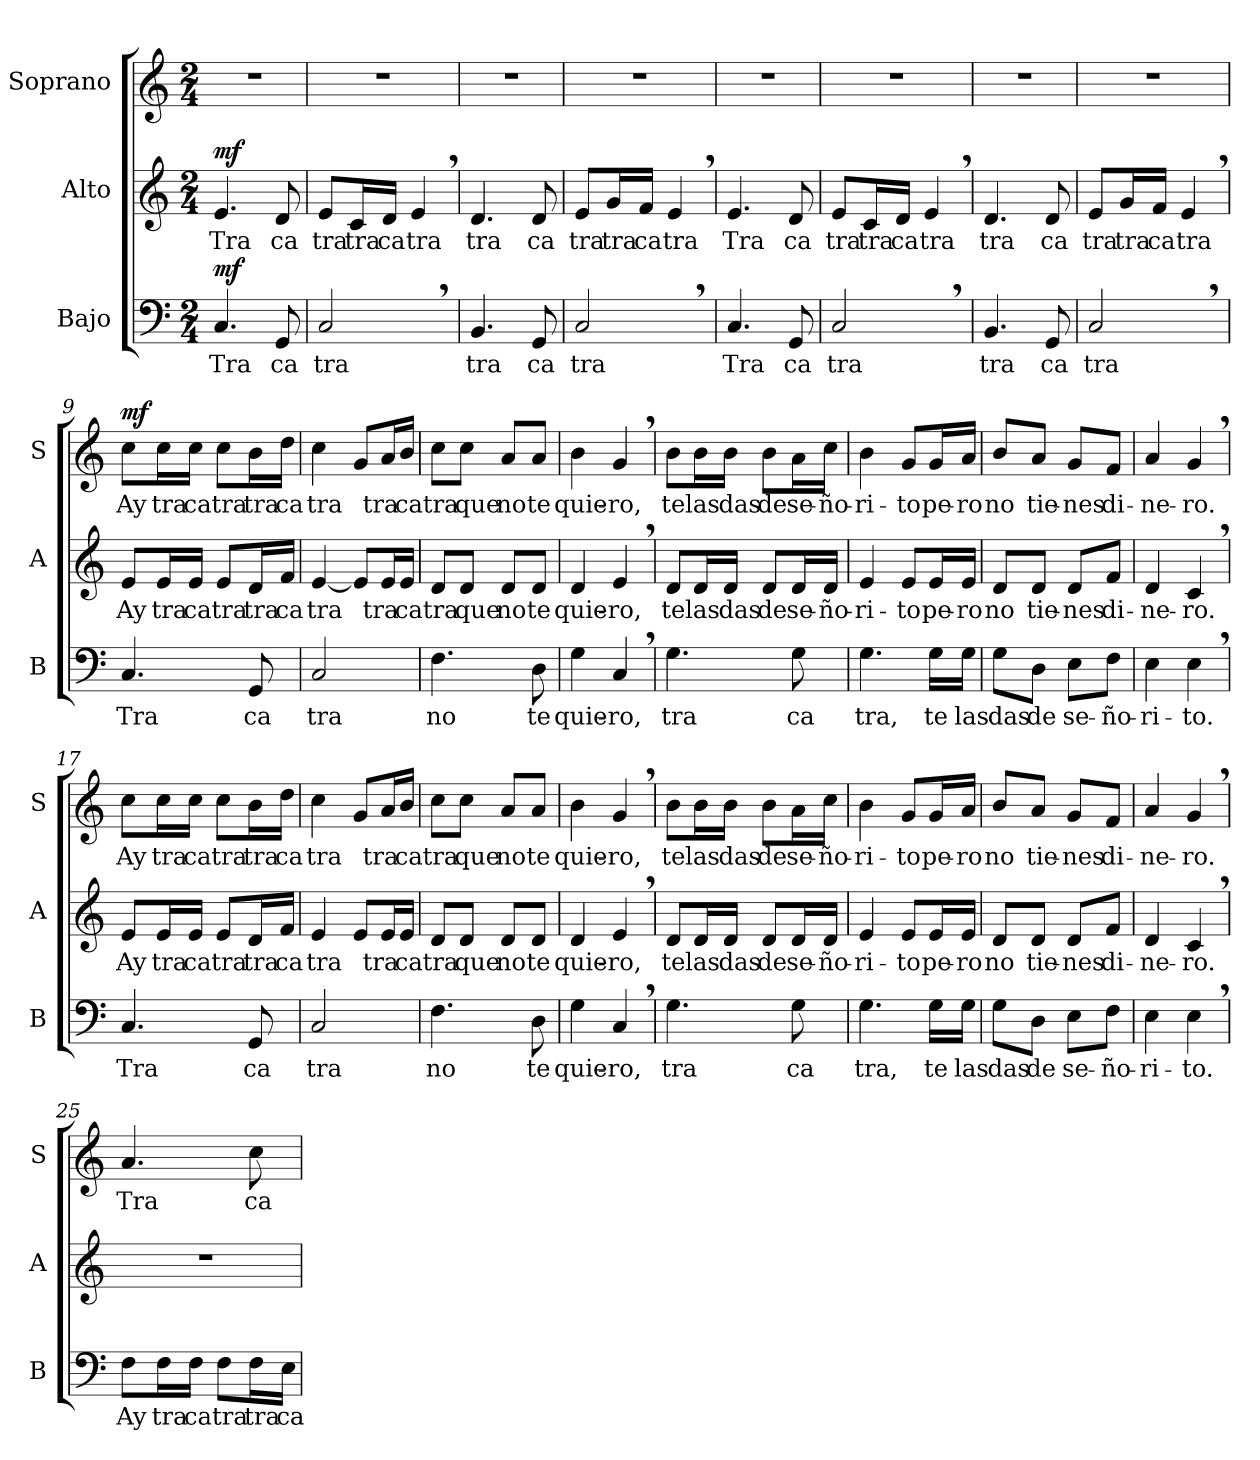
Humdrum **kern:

**kern	**text	**dynam	**kern	**text	**dynam	**kern	**text	**dynam
*part3	*part3	*part3	*part2	*part2	*part2	*part1	*part1	*part1
*staff3	*staff3	*staff3	*staff2	*staff2	*staff2	*staff1	*staff1	*staff1
*I"Bajo	*	*	*I"Alto	*	*	*I"Soprano	*	*
*I'B	*	*	*I'A	*	*	*I'S	*	*
*clefF4	*	*	*clefG2	*	*	*clefG2	*	*
*k[]	*	*	*k[]	*	*	*k[]	*	*
*C:	*	*	*C:	*	*	*C:	*	*
*M2/4	*	*	*M2/4	*	*	*M2/4	*	*
*MM84	*	*	*MM84	*	*	*MM84	*	*
=1	=1	=1	=1	=1	=1	=1	=1	=1
!	!LO:LY:b	!LO:DY:a	!	!LO:LY:b	!LO:DY:a	!	!	!
4.C/	Tra	mf	4.e/	Tra	mf	2r	.	.
!	!LO:LY:b	!	!	!LO:LY:b	!	!	!	!
8GG/	ca	.	8d/	ca	.	.	.	.
=2	=2	=2	=2	=2	=2	=2	=2	=2
!	!LO:LY:b	!	!	!LO:LY:b	!	!	!	!
2C,>/	tra	.	8e/L	tra	.	2r	.	.
!	!	!	!	!LO:LY:b	!	!	!	!
.	.	.	16c/L	tra	.	.	.	.
!	!	!	!	!LO:LY:b	!	!	!	!
.	.	.	16d/JJ	ca	.	.	.	.
!	!	!	!	!LO:LY:b	!	!	!	!
.	.	.	4e,>/	tra	.	.	.	.
=3	=3	=3	=3	=3	=3	=3	=3	=3
!	!LO:LY:b	!	!	!LO:LY:b	!	!	!	!
4.BB/	tra	.	4.d/	tra	.	2r	.	.
!	!LO:LY:b	!	!	!LO:LY:b	!	!	!	!
8GG/	ca	.	8d/	ca	.	.	.	.
=4	=4	=4	=4	=4	=4	=4	=4	=4
!	!LO:LY:b	!	!	!LO:LY:b	!	!	!	!
2C,>/	tra	.	8e/L	tra	.	2r	.	.
!	!	!	!	!LO:LY:b	!	!	!	!
.	.	.	16g/L	tra	.	.	.	.
!	!	!	!	!LO:LY:b	!	!	!	!
.	.	.	16f/JJ	ca	.	.	.	.
!	!	!	!	!LO:LY:b	!	!	!	!
.	.	.	4e,>/	tra	.	.	.	.
!!LO:LB:g=z
=5	=5	=5	=5	=5	=5	=5	=5	=5
!	!LO:LY:b	!	!	!LO:LY:b	!	!	!	!
4.C/	Tra	.	4.e/	Tra	.	2r	.	.
!	!LO:LY:b	!	!	!LO:LY:b	!	!	!	!
8GG/	ca	.	8d/	ca	.	.	.	.
=6	=6	=6	=6	=6	=6	=6	=6	=6
!	!LO:LY:b	!	!	!LO:LY:b	!	!	!	!
2C,>/	tra	.	8e/L	tra	.	2r	.	.
!	!	!	!	!LO:LY:b	!	!	!	!
.	.	.	16c/L	tra	.	.	.	.
!	!	!	!	!LO:LY:b	!	!	!	!
.	.	.	16d/JJ	ca	.	.	.	.
!	!	!	!	!LO:LY:b	!	!	!	!
.	.	.	4e,>/	tra	.	.	.	.
=7	=7	=7	=7	=7	=7	=7	=7	=7
!	!LO:LY:b	!	!	!LO:LY:b	!	!	!	!
4.BB/	tra	.	4.d/	tra	.	2r	.	.
!	!LO:LY:b	!	!	!LO:LY:b	!	!	!	!
8GG/	ca	.	8d/	ca	.	.	.	.
=8	=8	=8	=8	=8	=8	=8	=8	=8
!	!LO:LY:b	!	!	!LO:LY:b	!	!	!	!
2C,>/	tra	.	8e/L	tra	.	2r	.	.
!	!	!	!	!LO:LY:b	!	!	!	!
.	.	.	16g/L	tra	.	.	.	.
!	!	!	!	!LO:LY:b	!	!	!	!
.	.	.	16f/JJ	ca	.	.	.	.
!	!	!	!	!LO:LY:b	!	!	!	!
.	.	.	4e,>/	tra	.	.	.	.
!!LO:LB:g=z
=9	=9	=9	=9	=9	=9	=9	=9	=9
!	!LO:LY:b	!	!	!LO:LY:b	!	!	!LO:LY:b	!LO:DY:a
4.C/	Tra	.	8e/L	Ay	.	8cc\L	Ay	mf
!	!	!	!	!LO:LY:b	!	!	!LO:LY:b	!
.	.	.	16e/L	tra	.	16cc\L	tra	.
!	!	!	!	!LO:LY:b	!	!	!LO:LY:b	!
.	.	.	16e/JJ	ca	.	16cc\JJ	ca	.
!	!	!	!	!LO:LY:b	!	!	!LO:LY:b	!
.	.	.	8e/L	tra	.	8cc\L	tra	.
!	!LO:LY:b	!	!	!LO:LY:b	!	!	!LO:LY:b	!
8GG/	ca	.	16d/L	tra	.	16b\L	tra	.
!	!	!	!	!LO:LY:b	!	!	!LO:LY:b	!
.	.	.	16f/JJ	ca	.	16dd\JJ	ca	.
=10	=10	=10	=10	=10	=10	=10	=10	=10
!	!LO:LY:b	!	!	!LO:LY:b	!	!	!LO:LY:b	!
2C/	tra	.	[4e/	tra	.	4cc\	tra	.
.	.	.	8e/L]	.	.	8g/L	.	.
!	!	!	!	!LO:LY:b	!	!	!LO:LY:b	!
.	.	.	16e/L	tra	.	16a/L	tra	.
!	!	!	!	!LO:LY:b	!	!	!LO:LY:b	!
.	.	.	16e/JJ	ca	.	16b/JJ	ca	.
=11	=11	=11	=11	=11	=11	=11	=11	=11
!	!LO:LY:b	!	!	!LO:LY:b	!	!	!LO:LY:b	!
4.F\	no	.	8d/L	tra	.	8cc\L	tra	.
!	!	!	!	!LO:LY:b	!	!	!LO:LY:b	!
.	.	.	8d/J	que	.	8cc\J	que	.
!	!	!	!	!LO:LY:b	!	!	!LO:LY:b	!
.	.	.	8d/L	no	.	8a/L	no	.
!	!LO:LY:b	!	!	!LO:LY:b	!	!	!LO:LY:b	!
8D\	te	.	8d/J	te	.	8a/J	te	.
=12	=12	=12	=12	=12	=12	=12	=12	=12
!	!LO:LY:b	!	!	!LO:LY:b	!	!	!LO:LY:b	!
4G\	quie-	.	4d/	quie-	.	4b\	quie-	.
!	!LO:LY:b	!	!	!LO:LY:b	!	!	!LO:LY:b	!
4C,>/	-ro,	.	4e,>/	-ro,	.	4g,>/	-ro,	.
!!LO:LB:g=z
=13	=13	=13	=13	=13	=13	=13	=13	=13
!	!LO:LY:b	!	!	!LO:LY:b	!	!	!LO:LY:b	!
4.G\	tra	.	8d/L	te	.	8b\L	te	.
!	!	!	!	!LO:LY:b	!	!	!LO:LY:b	!
.	.	.	16d/L	las	.	16b\L	las	.
!	!	!	!	!LO:LY:b	!	!	!LO:LY:b	!
.	.	.	16d/JJ	das	.	16b\JJ	das	.
!	!	!	!	!LO:LY:b	!	!	!LO:LY:b	!
.	.	.	8d/L	de	.	8b\L	de	.
!	!LO:LY:b	!	!	!LO:LY:b	!	!	!LO:LY:b	!
8G\	ca	.	16d/L	se-	.	16a\L	se-	.
!	!	!	!	!LO:LY:b	!	!	!LO:LY:b	!
.	.	.	16d/JJ	-ño-	.	16cc\JJ	-ño-	.
=14	=14	=14	=14	=14	=14	=14	=14	=14
!	!LO:LY:b	!	!	!LO:LY:b	!	!	!LO:LY:b	!
4.G\	tra,	.	4e/	-ri-	.	4b\	-ri-	.
!	!	!	!	!LO:LY:b	!	!	!LO:LY:b	!
.	.	.	8e/L	-to	.	8g/L	-to	.
!	!LO:LY:b	!	!	!LO:LY:b	!	!	!LO:LY:b	!
16G\LL	te	.	16e/L	pe-	.	16g/L	pe-	.
!	!LO:LY:b	!	!	!LO:LY:b	!	!	!LO:LY:b	!
16G\JJ	las	.	16e/JJ	-ro	.	16a/JJ	-ro	.
=15	=15	=15	=15	=15	=15	=15	=15	=15
!	!LO:LY:b	!	!	!LO:LY:b	!	!	!LO:LY:b	!
8G\L	das	.	8d/L	no	.	8b/L	no	.
!	!LO:LY:b	!	!	!LO:LY:b	!	!	!LO:LY:b	!
8D\J	de	.	8d/J	tie-	.	8a/J	tie-	.
!	!LO:LY:b	!	!	!LO:LY:b	!	!	!LO:LY:b	!
8E\L	se-	.	8d/L	-nes	.	8g/L	-nes	.
!	!LO:LY:b	!	!	!LO:LY:b	!	!	!LO:LY:b	!
8F\J	-ño-	.	8f/J	di-	.	8f/J	di-	.
=16	=16	=16	=16	=16	=16	=16	=16	=16
!	!LO:LY:b	!	!	!LO:LY:b	!	!	!LO:LY:b	!
4E\	-ri-	.	4d/	-ne-	.	4a/	-ne-	.
!	!LO:LY:b	!	!	!LO:LY:b	!	!	!LO:LY:b	!
4E,>\	-to.	.	4c,>/	-ro.	.	4g,>/	-ro.	.
!!LO:PB:g=z
=17	=17	=17	=17	=17	=17	=17	=17	=17
!	!LO:LY:b	!	!	!LO:LY:b	!	!	!LO:LY:b	!
4.C/	Tra	.	8e/L	Ay	.	8cc\L	Ay	.
!	!	!	!	!LO:LY:b	!	!	!LO:LY:b	!
.	.	.	16e/L	tra	.	16cc\L	tra	.
!	!	!	!	!LO:LY:b	!	!	!LO:LY:b	!
.	.	.	16e/JJ	ca	.	16cc\JJ	ca	.
!	!	!	!	!LO:LY:b	!	!	!LO:LY:b	!
.	.	.	8e/L	tra	.	8cc\L	tra	.
!	!LO:LY:b	!	!	!LO:LY:b	!	!	!LO:LY:b	!
8GG/	ca	.	16d/L	tra	.	16b\L	tra	.
!	!	!	!	!LO:LY:b	!	!	!LO:LY:b	!
.	.	.	16f/JJ	ca	.	16dd\JJ	ca	.
=18	=18	=18	=18	=18	=18	=18	=18	=18
!	!LO:LY:b	!	!	!LO:LY:b	!	!	!LO:LY:b	!
2C/	tra	.	4e/	tra	.	4cc\	tra	.
.	.	.	8e/L	.	.	8g/L	.	.
!	!	!	!	!LO:LY:b	!	!	!LO:LY:b	!
.	.	.	16e/L	tra	.	16a/L	tra	.
!	!	!	!	!LO:LY:b	!	!	!LO:LY:b	!
.	.	.	16e/JJ	ca	.	16b/JJ	ca	.
=19	=19	=19	=19	=19	=19	=19	=19	=19
!	!LO:LY:b	!	!	!LO:LY:b	!	!	!LO:LY:b	!
4.F\	no	.	8d/L	tra	.	8cc\L	tra	.
!	!	!	!	!LO:LY:b	!	!	!LO:LY:b	!
.	.	.	8d/J	que	.	8cc\J	que	.
!	!	!	!	!LO:LY:b	!	!	!LO:LY:b	!
.	.	.	8d/L	no	.	8a/L	no	.
!	!LO:LY:b	!	!	!LO:LY:b	!	!	!LO:LY:b	!
8D\	te	.	8d/J	te	.	8a/J	te	.
=20	=20	=20	=20	=20	=20	=20	=20	=20
!	!LO:LY:b	!	!	!LO:LY:b	!	!	!LO:LY:b	!
4G\	quie-	.	4d/	quie-	.	4b\	quie-	.
!	!LO:LY:b	!	!	!LO:LY:b	!	!	!LO:LY:b	!
4C,>/	-ro,	.	4e,>/	-ro,	.	4g,>/	-ro,	.
!!LO:LB:g=z
=21	=21	=21	=21	=21	=21	=21	=21	=21
!	!LO:LY:b	!	!	!LO:LY:b	!	!	!LO:LY:b	!
4.G\	tra	.	8d/L	te	.	8b\L	te	.
!	!	!	!	!LO:LY:b	!	!	!LO:LY:b	!
.	.	.	16d/L	las	.	16b\L	las	.
!	!	!	!	!LO:LY:b	!	!	!LO:LY:b	!
.	.	.	16d/JJ	das	.	16b\JJ	das	.
!	!	!	!	!LO:LY:b	!	!	!LO:LY:b	!
.	.	.	8d/L	de	.	8b\L	de	.
!	!LO:LY:b	!	!	!LO:LY:b	!	!	!LO:LY:b	!
8G\	ca	.	16d/L	se-	.	16a\L	se-	.
!	!	!	!	!LO:LY:b	!	!	!LO:LY:b	!
.	.	.	16d/JJ	-ño-	.	16cc\JJ	-ño-	.
=22	=22	=22	=22	=22	=22	=22	=22	=22
!	!LO:LY:b	!	!	!LO:LY:b	!	!	!LO:LY:b	!
4.G\	tra,	.	4e/	-ri-	.	4b\	-ri-	.
!	!	!	!	!LO:LY:b	!	!	!LO:LY:b	!
.	.	.	8e/L	-to	.	8g/L	-to	.
!	!LO:LY:b	!	!	!LO:LY:b	!	!	!LO:LY:b	!
16G\LL	te	.	16e/L	pe-	.	16g/L	pe-	.
!	!LO:LY:b	!	!	!LO:LY:b	!	!	!LO:LY:b	!
16G\JJ	las	.	16e/JJ	-ro	.	16a/JJ	-ro	.
=23	=23	=23	=23	=23	=23	=23	=23	=23
!	!LO:LY:b	!	!	!LO:LY:b	!	!	!LO:LY:b	!
8G\L	das	.	8d/L	no	.	8b/L	no	.
!	!LO:LY:b	!	!	!LO:LY:b	!	!	!LO:LY:b	!
8D\J	de	.	8d/J	tie-	.	8a/J	tie-	.
!	!LO:LY:b	!	!	!LO:LY:b	!	!	!LO:LY:b	!
8E\L	se-	.	8d/L	-nes	.	8g/L	-nes	.
!	!LO:LY:b	!	!	!LO:LY:b	!	!	!LO:LY:b	!
8F\J	-ño-	.	8f/J	di-	.	8f/J	di-	.
=24	=24	=24	=24	=24	=24	=24	=24	=24
!	!LO:LY:b	!	!	!LO:LY:b	!	!	!LO:LY:b	!
4E\	-ri-	.	4d/	-ne-	.	4a/	-ne-	.
!	!LO:LY:b	!	!	!LO:LY:b	!	!	!LO:LY:b	!
4E,>\	-to.	.	4c,>/	-ro.	.	4g,>/	-ro.	.
!!LO:LB:g=z
=25	=25	=25	=25	=25	=25	=25	=25	=25
!	!LO:LY:b	!	!	!	!	!	!LO:LY:b	!
8F\L	Ay	.	2r	.	.	4.a/	Tra	.
!	!LO:LY:b	!	!	!	!	!	!	!
16F\L	tra	.	.	.	.	.	.	.
!	!LO:LY:b	!	!	!	!	!	!	!
16F\JJ	ca	.	.	.	.	.	.	.
!	!LO:LY:b	!	!	!	!	!	!	!
8F\L	tra	.	.	.	.	.	.	.
!	!LO:LY:b	!	!	!	!	!	!LO:LY:b	!
16F\L	tra	.	.	.	.	8cc\	ca	.
!	!LO:LY:b	!	!	!	!	!	!	!
16E\JJ	ca	.	.	.	.	.	.	.
=	=	=	=	=	=	=	=	=
*-	*-	*-	*-	*-	*-	*-	*-	*-
